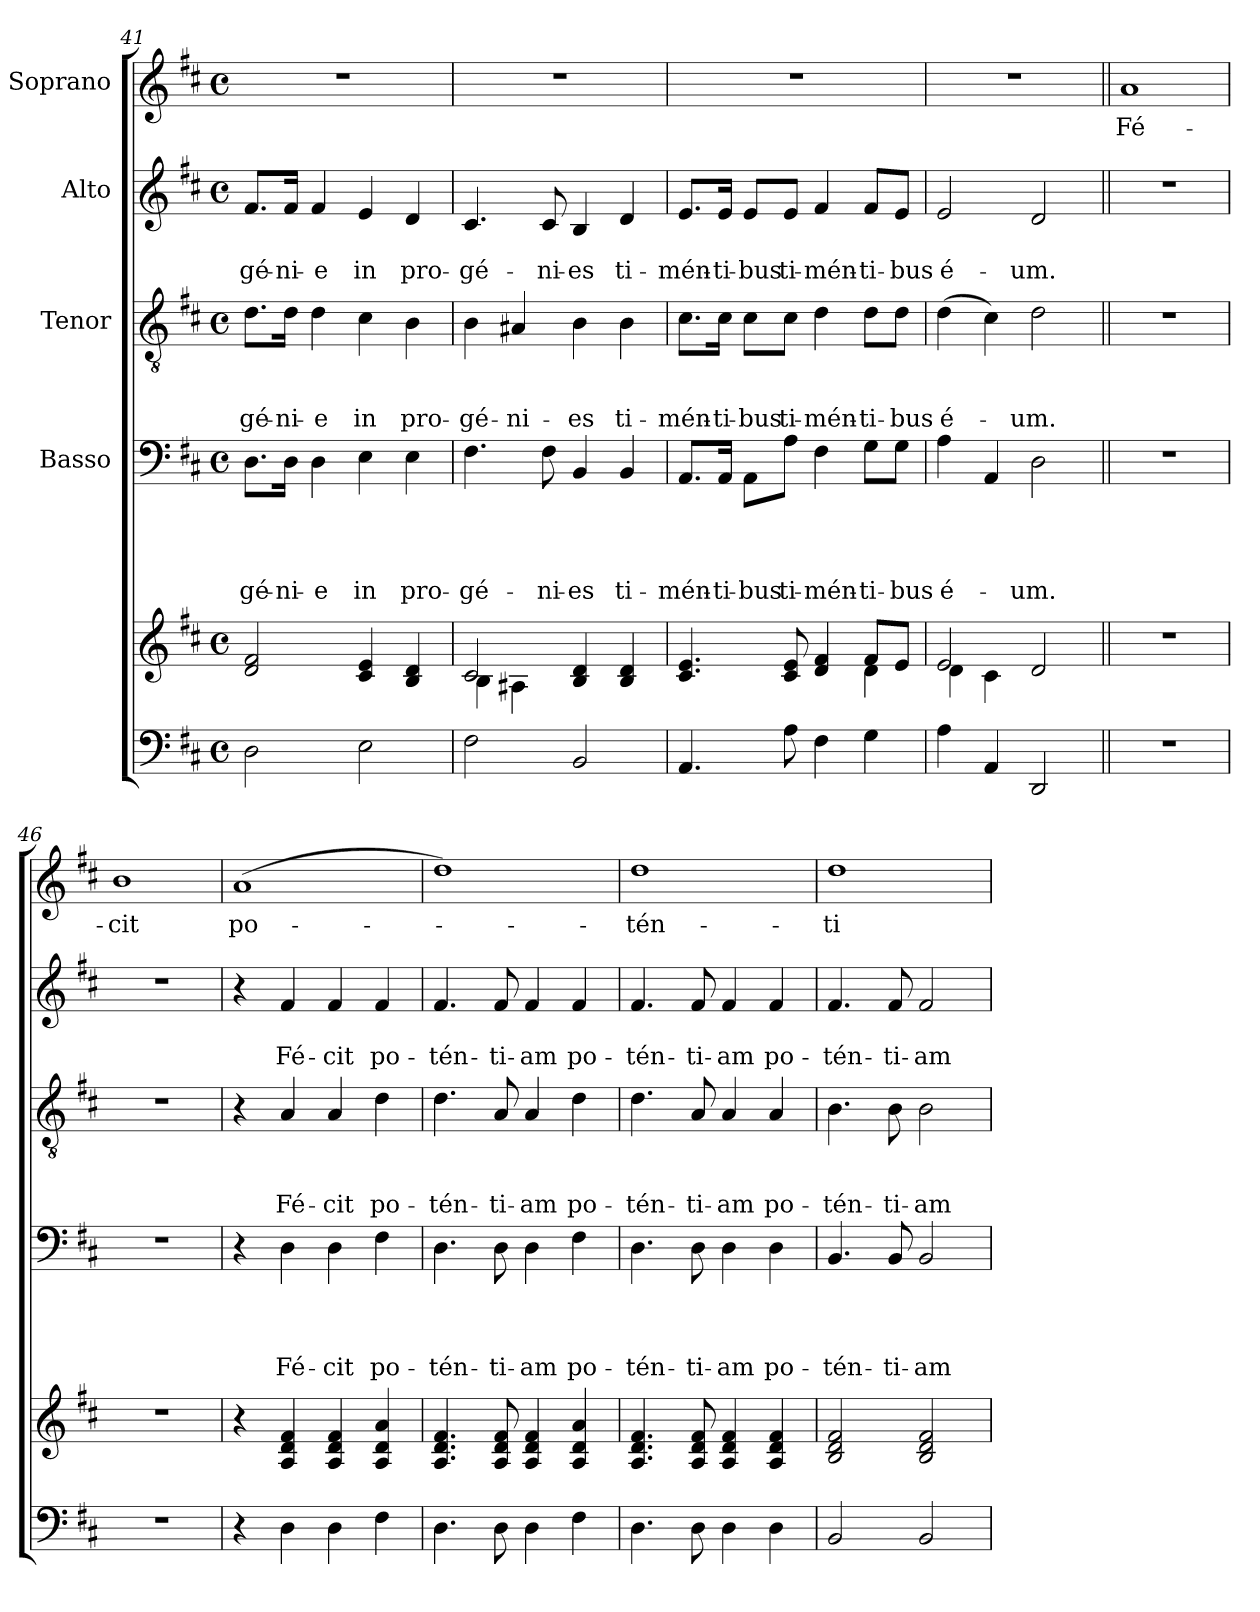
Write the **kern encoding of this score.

**kern	**kern	**kern	**text	**text	**text	**text	**kern	**text	**text	**text	**kern	**text	**text	**kern	**text
*part5	*part5	*part4	*part4	*part4	*part4	*part4	*part3	*part3	*part3	*part3	*part2	*part2	*part2	*part1	*part1
*staff6	*staff5	*staff4	*staff4	*staff4	*staff4	*staff4	*staff3	*staff3	*staff3	*staff3	*staff2	*staff2	*staff2	*staff1	*staff1
*	*	*I"Basso	*	*	*	*	*I"Tenor	*	*	*	*I"Alto	*	*	*I"Soprano	*
*clefF4	*clefG2	*clefF4	*	*	*	*	*clefGv2	*	*	*	*clefG2	*	*	*clefG2	*
*k[f#c#]	*k[f#c#]	*k[f#c#]	*	*	*	*	*k[f#c#]	*	*	*	*k[f#c#]	*	*	*k[f#c#]	*
*D:	*D:	*D:	*	*	*	*	*D:	*	*	*	*D:	*	*	*D:	*
*M4/4	*M4/4	*M4/4	*	*	*	*	*M4/4	*	*	*	*M4/4	*	*	*M4/4	*
*met(c)	*met(c)	*met(c)	*	*	*	*	*met(c)	*	*	*	*met(c)	*	*	*met(c)	*
=41	=41	=41	=41	=41	=41	=41	=41	=41	=41	=41	=41	=41	=41	=41	=41
!	!	!	!	!	!	!LO:LY:b	!	!	!	!LO:LY:b	!	!	!LO:LY:b	!	!
2D\	2d/ 2f#/	8.D\L	.	.	.	-gé-	8.d\L	.	.	-gé-	8.f#/L	.	-gé-	1r	.
!	!	!	!	!	!	!LO:LY:b	!	!	!	!LO:LY:b	!	!	!LO:LY:b	!	!
.	.	16D\Jk	.	.	.	-ni-	16d\Jk	.	.	-ni-	16f#/Jk	.	-ni-	.	.
!	!	!	!	!	!	!LO:LY:b:rj	!	!	!	!LO:LY:b:rj	!	!	!LO:LY:b:rj	!	!
.	.	4D\	.	.	.	-e	4d\	.	.	-e	4f#/	.	-e	.	.
!	!	!	!	!	!	!LO:LY:b	!	!	!	!LO:LY:b	!	!	!LO:LY:b	!	!
2E\	4c#/ 4e/	4E\	.	.	.	in	4c#\	.	.	in	4e/	.	in	.	.
!	!	!	!	!	!	!LO:LY:b	!	!	!	!LO:LY:b	!	!	!LO:LY:b	!	!
.	4B/ 4d/	4E\	.	.	.	pro-	4B\	.	.	pro-	4d/	.	pro-	.	.
!!LO:PB:g=z
=42	=42	=42	=42	=42	=42	=42	=42	=42	=42	=42	=42	=42	=42	=42	=42
*	*^	*	*	*	*	*	*	*	*	*	*	*	*	*	*
!	!	!	!	!	!	!	!LO:LY:b	!	!	!	!LO:LY:b	!	!	!LO:LY:b	!	!
2F#\	2c#/	4B\	4.F#\	.	.	.	-gé-	4B\	.	.	-gé-	4.c#/	.	-gé-	1r	.
!	!	!	!	!	!	!	!	!	!	!	!LO:LY:b	!	!	!	!	!
.	.	4A#X\	.	.	.	.	.	4A#X/	.	.	-ni-	.	.	.	.	.
!	!	!	!	!	!	!	!LO:LY:b	!	!	!	!	!	!	!LO:LY:b	!	!
.	.	.	8F#\	.	.	.	-ni-	.	.	.	.	8c#/	.	-ni-	.	.
!	!	!	!	!	!	!	!LO:LY:b:rj	!	!	!	!LO:LY:b	!	!	!LO:LY:b:rj	!	!
2BB/	4B/ 4d/	2ryy	4BB/	.	.	.	-es	4B\	.	.	-es	4B/	.	-es	.	.
!	!	!	!	!	!	!	!LO:LY:b	!	!	!	!LO:LY:b	!	!	!LO:LY:b	!	!
.	4B/ 4d/	.	4BB/	.	.	.	ti-	4B\	.	.	ti-	4d/	.	ti-	.	.
=43	=43	=43	=43	=43	=43	=43	=43	=43	=43	=43	=43	=43	=43	=43	=43	=43
!	!	!	!	!	!	!	!LO:LY:b	!	!	!	!LO:LY:b	!	!	!LO:LY:b	!	!
4.AA/	4.c#/ 4.e/	2.ryy	8.AA/L	.	.	.	-mén-	8.c#\L	.	.	-mén-	8.e/L	.	-mén-	1r	.
!	!	!	!	!	!	!	!LO:LY:b	!	!	!	!LO:LY:b	!	!	!LO:LY:b	!	!
.	.	.	16AA/Jk	.	.	.	-ti-	16c#\Jk	.	.	-ti-	16e/Jk	.	-ti-	.	.
!	!	!	!	!	!	!	!LO:LY:b	!	!	!	!LO:LY:b	!	!	!LO:LY:b	!	!
.	.	.	8AA\L	.	.	.	-bus	8c#\L	.	.	-bus	8e/L	.	-bus	.	.
!	!	!	!	!	!	!	!LO:LY:b	!	!	!	!LO:LY:b	!	!	!LO:LY:b	!	!
8A\	8c#/ 8e/	.	8A\J	.	.	.	ti-	8c#\J	.	.	ti-	8e/J	.	ti-	.	.
!	!	!	!	!	!	!	!LO:LY:b	!	!	!	!LO:LY:b	!	!	!LO:LY:b	!	!
4F#\	4d/ 4f#/	.	4F#\	.	.	.	-mén-	4d\	.	.	-mén-	4f#/	.	-mén-	.	.
!	!	!	!	!	!	!	!LO:LY:b	!	!	!	!LO:LY:b	!	!	!LO:LY:b	!	!
4G\	8f#/L	4d\	8G\L	.	.	.	-ti-	8d\L	.	.	-ti-	8f#/L	.	-ti-	.	.
!	!	!	!	!	!	!	!LO:LY:b	!	!	!	!LO:LY:b	!	!	!LO:LY:b	!	!
.	8e/J	.	8G\J	.	.	.	-bus	8d\J	.	.	-bus	8e/J	.	-bus	.	.
=44	=44	=44	=44	=44	=44	=44	=44	=44	=44	=44	=44	=44	=44	=44	=44	=44
!	!	!	!	!	!	!	!LO:LY:b	!	!	!	!LO:LY:b	!	!	!LO:LY:b	!	!
4A\	2e/	4d\	4A\	.	.	.	é-	(>4d\	.	.	é-	2e/	.	é-	1r	.
4AA/	.	4c#\	4AA/	.	.	.	.	4c#\)	.	.	.	.	.	.	.	.
!	!	!	!	!	!	!	!LO:LY:b	!	!	!	!LO:LY:b	!	!	!LO:LY:b	!	!
2DD/	2d/	2ryy	2D\	.	.	.	-um.	2d\	.	.	-um.	2d/	.	-um.	.	.
=45||	=45||	=45||	=45||	=45||	=45||	=45||	=45||	=45||	=45||	=45||	=45||	=45||	=45||	=45||	=45||	=45||
!	!	!	!	!	!	!	!	!	!	!	!	!	!	!	!	!LO:LY:b
*	*v	*v	*	*	*	*	*	*	*	*	*	*	*	*	*	*
1r	1r	1r	.	.	.	.	1r	.	.	.	1r	.	.	1a	Fé-
=46	=46	=46	=46	=46	=46	=46	=46	=46	=46	=46	=46	=46	=46	=46	=46
!	!	!	!	!	!	!	!	!	!	!	!	!	!	!	!LO:LY:b
1r	1r	1r	.	.	.	.	1r	.	.	.	1r	.	.	1b	-cit
=47	=47	=47	=47	=47	=47	=47	=47	=47	=47	=47	=47	=47	=47	=47	=47
!	!	!	!	!	!	!	!	!	!	!	!	!	!	!	!LO:LY:b
4r	4r	4r	.	.	.	.	4r	.	.	.	4r	.	.	(>1a	po-
!	!	!	!	!	!	!LO:LY:b	!	!	!	!LO:LY:b	!	!	!LO:LY:b	!	!
4D\	4A/ 4d/ 4f#/	4D\	.	.	.	Fé-	4A/	.	.	Fé-	4f#/	.	Fé-	.	.
!	!	!	!	!	!	!LO:LY:b	!	!	!	!LO:LY:b	!	!	!LO:LY:b	!	!
4D\	4A/ 4d/ 4f#/	4D\	.	.	.	-cit	4A/	.	.	-cit	4f#/	.	-cit	.	.
!	!	!	!	!	!	!LO:LY:b	!	!	!	!LO:LY:b	!	!	!LO:LY:b	!	!
4F#\	4A/ 4d/ 4a/	4F#\	.	.	.	po-	4d\	.	.	po-	4f#/	.	po-	.	.
!!LO:LB:g=z
=48	=48	=48	=48	=48	=48	=48	=48	=48	=48	=48	=48	=48	=48	=48	=48
!	!	!	!	!	!	!LO:LY:b	!	!	!	!LO:LY:b	!	!	!LO:LY:b	!	!
4.D\	4.A/ 4.d/ 4.f#/	4.D\	.	.	.	-tén-	4.d\	.	.	-tén-	4.f#/	.	-tén-	1dd)	.
!	!	!	!	!	!	!LO:LY:b	!	!	!	!LO:LY:b	!	!	!LO:LY:b	!	!
8D\	8A/ 8d/ 8f#/	8D\	.	.	.	-ti-	8A/	.	.	-ti-	8f#/	.	-ti-	.	.
!	!	!	!	!	!	!LO:LY:b	!	!	!	!LO:LY:b	!	!	!LO:LY:b	!	!
4D\	4A/ 4d/ 4f#/	4D\	.	.	.	-am	4A/	.	.	-am	4f#/	.	-am	.	.
!	!	!	!	!	!	!LO:LY:b	!	!	!	!LO:LY:b	!	!	!LO:LY:b	!	!
4F#\	4A/ 4d/ 4a/	4F#\	.	.	.	po-	4d\	.	.	po-	4f#/	.	po-	.	.
=49	=49	=49	=49	=49	=49	=49	=49	=49	=49	=49	=49	=49	=49	=49	=49
!	!	!	!	!	!	!LO:LY:b	!	!	!	!LO:LY:b	!	!	!LO:LY:b	!	!LO:LY:b
4.D\	4.A/ 4.d/ 4.f#/	4.D\	.	.	.	-tén-	4.d\	.	.	-tén-	4.f#/	.	-tén-	1dd	-tén-
!	!	!	!	!	!	!LO:LY:b	!	!	!	!LO:LY:b	!	!	!LO:LY:b	!	!
8D\	8A/ 8d/ 8f#/	8D\	.	.	.	-ti-	8A/	.	.	-ti-	8f#/	.	-ti-	.	.
!	!	!	!	!	!	!LO:LY:b	!	!	!	!LO:LY:b	!	!	!LO:LY:b	!	!
4D\	4A/ 4d/ 4f#/	4D\	.	.	.	-am	4A/	.	.	-am	4f#/	.	-am	.	.
!	!	!	!	!	!	!LO:LY:b	!	!	!	!LO:LY:b	!	!	!LO:LY:b	!	!
4D\	4A/ 4d/ 4f#/	4D\	.	.	.	po-	4A/	.	.	po-	4f#/	.	po-	.	.
=50	=50	=50	=50	=50	=50	=50	=50	=50	=50	=50	=50	=50	=50	=50	=50
!	!	!	!	!	!	!LO:LY:b	!	!	!	!LO:LY:b	!	!	!LO:LY:b	!	!LO:LY:b
2BB/	2B/ 2d/ 2f#/	4.BB/	.	.	.	-tén-	4.B\	.	.	-tén-	4.f#/	.	-tén-	1dd	-ti-
!	!	!	!	!	!	!LO:LY:b	!	!	!	!LO:LY:b	!	!	!LO:LY:b	!	!
.	.	8BB/	.	.	.	-ti-	8B\	.	.	-ti-	8f#/	.	-ti-	.	.
!	!	!	!	!	!	!LO:LY:b	!	!	!	!LO:LY:b	!	!	!LO:LY:b	!	!
2BB/	2B/ 2d/ 2f#/	2BB/	.	.	.	-am	2B\	.	.	-am	2f#/	.	-am	.	.
=	=	=	=	=	=	=	=	=	=	=	=	=	=	=	=
*-	*-	*-	*-	*-	*-	*-	*-	*-	*-	*-	*-	*-	*-	*-	*-
